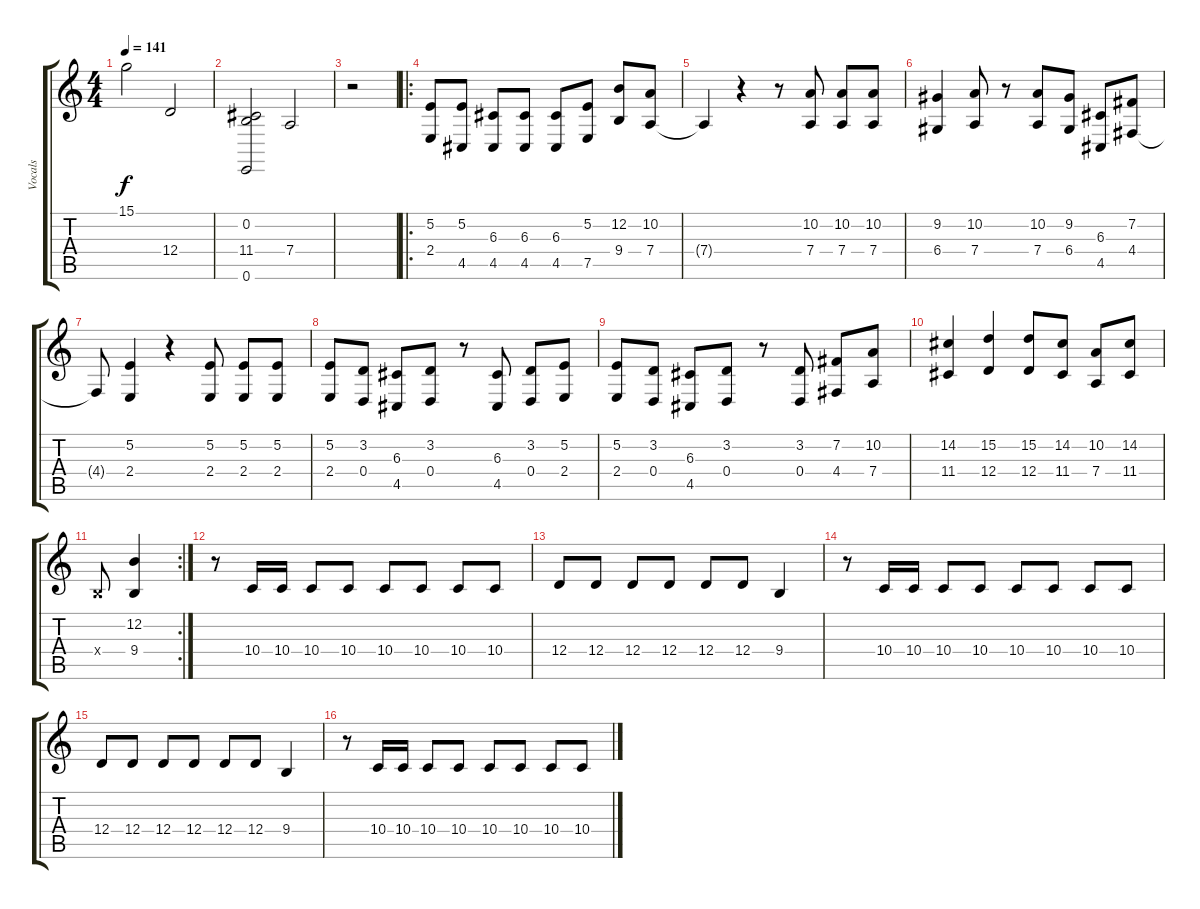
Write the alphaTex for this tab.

\track ("Vocals" "Vocals") {instrument violin}
\staff {score tabs}
\tuning (E4 B3 G3 D3 A2 E2) {hide}
\ts (4 4)
\tempo 141
\clef g2
\ks c
15.1.2{dy f} 12.4.2 |
(0.2{t} 11.4 0.6{t}).2 7.4.2 |
r.2 |
\ro
(5.2 2.4).8 (5.2 4.5).8 (6.3 4.5).8 (6.3 4.5).8 (6.3 4.5).8 (5.2 7.5).8 (12.2 9.4).8 (10.2 7.4).8 |
7.4{t}.4 r.4 r.8 (10.2 7.4).8 (10.2 7.4).8 (10.2 7.4).8 |
(9.2 6.4).4 (10.2 7.4).8 r.8 (10.2 7.4).8 (9.2 6.4).8 (6.3 4.5).8 (7.2 4.4).8 |
4.4{t}.8 (5.2 2.4).4 r.4 (5.2 2.4).8 (5.2 2.4).8 (5.2 2.4).8 |
(5.2 2.4).8 (3.2 0.4).8 (6.3 4.5).8 (3.2 0.4).8 r.8 (6.3 4.5).8 (3.2 0.4).8 (5.2 2.4).8 |
(5.2 2.4).8 (3.2 0.4).8 (6.3 4.5).8 (3.2 0.4).8 r.8 (3.2 0.4).8 (7.2 4.4).8 (10.2 7.4).8 |
(14.2 11.4).4 (15.2 12.4).4 (15.2 12.4).8 (14.2 11.4).8 (10.2 7.4).8 (14.2 11.4).8 |
\rc 2
9.4{x}.8 (12.2 9.4).4 |
r.8 10.4.16 10.4.16 10.4.8 10.4.8 10.4.8 10.4.8 10.4.8 10.4.8 |
12.4.8 12.4.8 12.4.8 12.4.8 12.4.8 12.4.8 9.4.4 |
r.8 10.4.16 10.4.16 10.4.8 10.4.8 10.4.8 10.4.8 10.4.8 10.4.8 |
12.4.8 12.4.8 12.4.8 12.4.8 12.4.8 12.4.8 9.4.4 |
r.8 10.4.16 10.4.16 10.4.8 10.4.8 10.4.8 10.4.8 10.4.8 10.4.8
